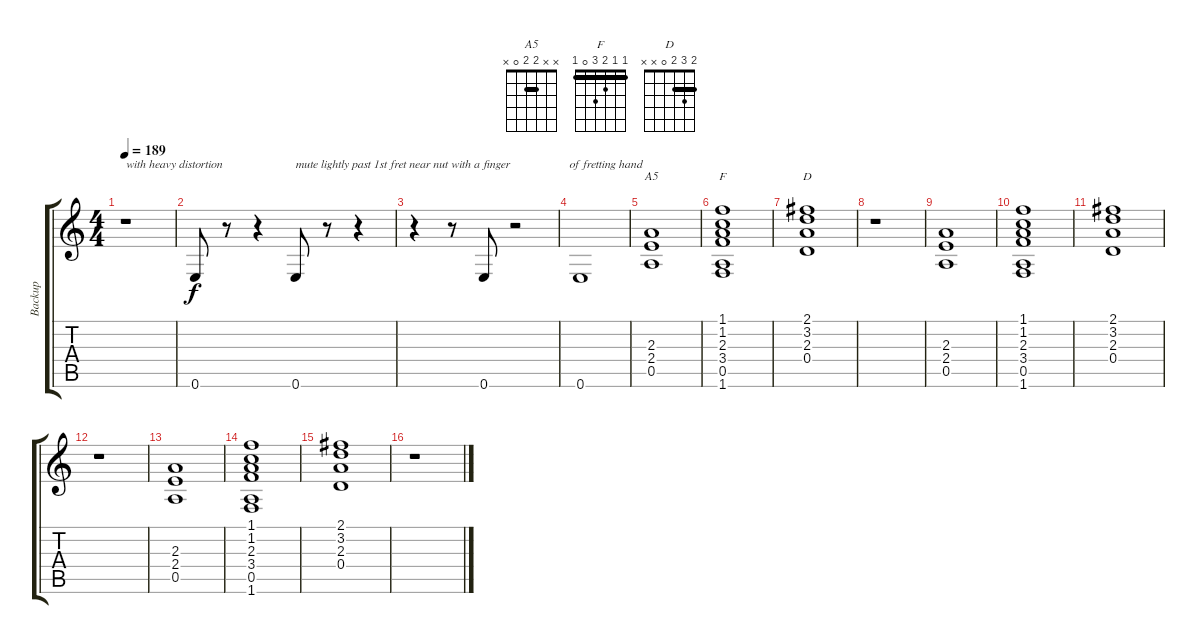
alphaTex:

\track ("Backup" "Backup") {instrument distortionguitar}
\staff {score tabs}
\tuning (E4 B3 G3 D3 A2 E2) {hide}
\chord ("A5" x x 2 2 0 x) {barre 2}
\chord ("F" 1 1 2 3 0 1) {barre 1}
\chord ("D" 2 3 2 0 x x) {barre 2}
\ts (4 4)
\tempo 189
\clef g2
\ks c
r.1{txt "with heavy distortion" dy f instrument distortionguitar} |
0.6.8 r.8 r.4 0.6.8{txt "mute lightly past 1st fret near nut with a finger"} r.8 r.4 |
r.4 r.8 0.6.8 r.2{txt "                  of fretting hand"} |
0.6.1 |
(2.3 2.4 0.5).1{ch "A5"} |
(1.1 1.2 2.3 3.4 0.5 1.6).1{ch "F"} |
(2.1 3.2 2.3 0.4).1{ch "D"} |
r.1 |
(2.3 2.4 0.5).1 |
(1.1 1.2 2.3 3.4 0.5 1.6).1 |
(2.1 3.2 2.3 0.4).1 |
r.1 |
(2.3 2.4 0.5).1 |
(1.1 1.2 2.3 3.4 0.5 1.6).1 |
(2.1 3.2 2.3 0.4).1 |
r.1
